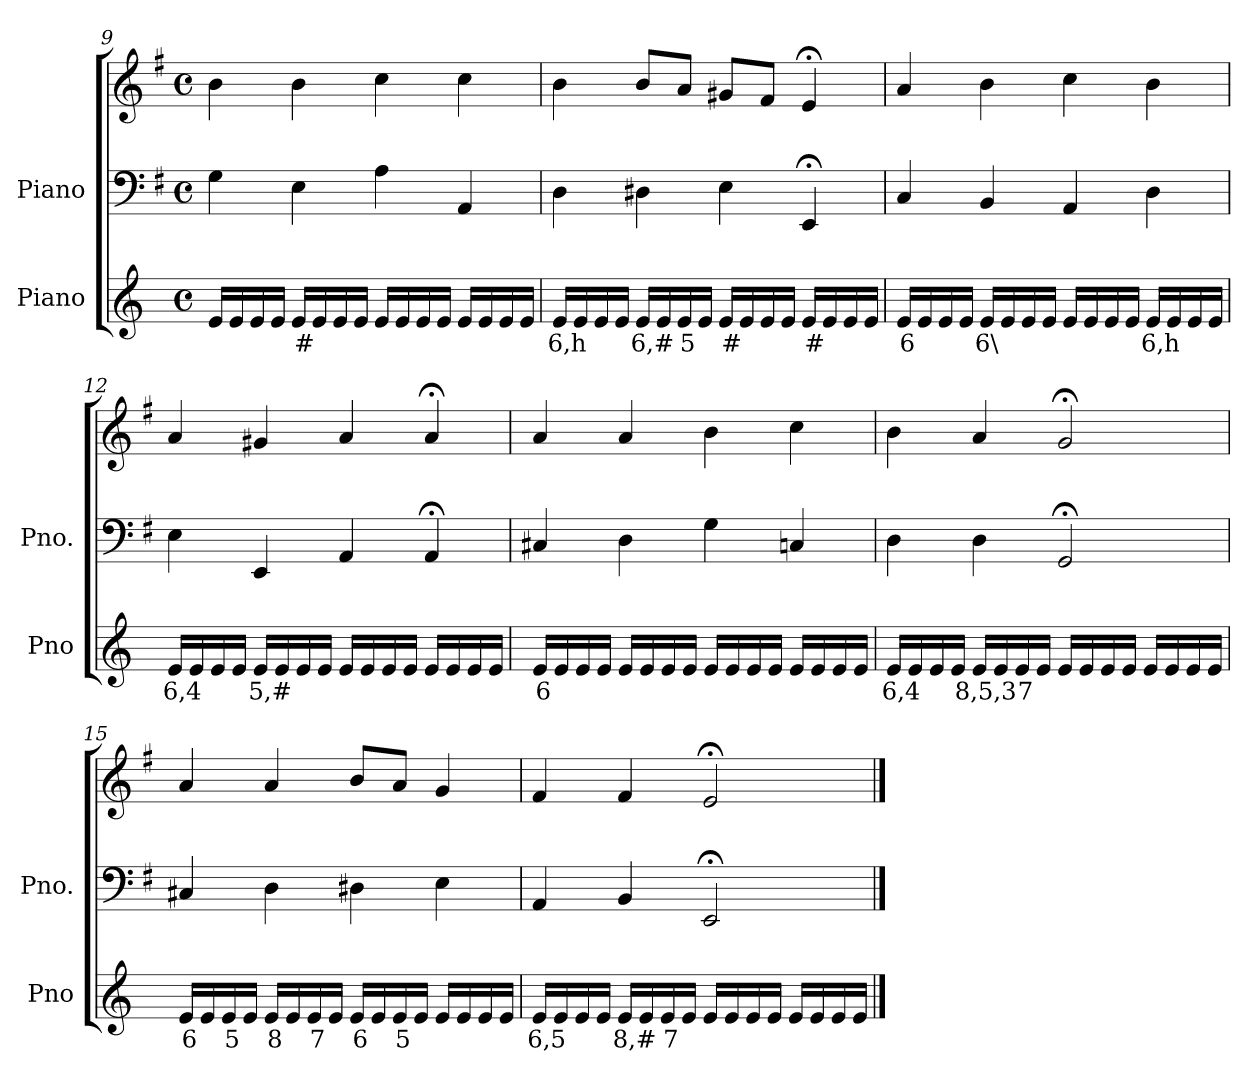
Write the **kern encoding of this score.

**kern	**text	**kern	**kern
*part2	*part2	*part1	*part1
*staff3	*staff3	*staff2	*staff1
*I"Piano	*	*I"Piano	*
*I'Pno	*	*I'Pno.	*
*clefG2	*	*clefF4	*clefG2
*k[]	*	*k[f#]	*k[f#]
*M4/4	*	*M4/4	*M4/4
*met(c)	*	*met(c)	*met(c)
=9	=9	=9	=9
16e/LL	.	4G\	4b\
16e/	.	.	.
16e/	.	.	.
16e/JJ	.	.	.
!	!LO:LY:b	!	!
16e/LL	#	4E\	4b\
16e/	.	.	.
16e/	.	.	.
16e/JJ	.	.	.
16e/LL	.	4A\	4cc\
16e/	.	.	.
16e/	.	.	.
16e/JJ	.	.	.
16e/LL	.	4AA/	4cc\
16e/	.	.	.
16e/	.	.	.
16e/JJ	.	.	.
=10	=10	=10	=10
!	!LO:LY:b	!	!
16e/LL	6,h	4D\	4b\
16e/	.	.	.
16e/	.	.	.
16e/JJ	.	.	.
!	!LO:LY:b	!	!
16e/LL	6,#	4D#X\	8b/L
16e/	.	.	.
!	!LO:LY:b	!	!
16e/	5	.	8a/J
16e/JJ	.	.	.
!	!LO:LY:b	!	!
16e/LL	#	4E\	8g#X/L
16e/	.	.	.
16e/	.	.	8f#/J
16e/JJ	.	.	.
!	!LO:LY:b	!	!
16e/LL	#	4EE;</	4e;</
16e/	.	.	.
16e/	.	.	.
16e/JJ	.	.	.
=11	=11	=11	=11
!	!LO:LY:b	!	!
16e/LL	6	4C/	4a/
16e/	.	.	.
16e/	.	.	.
16e/JJ	.	.	.
!	!LO:LY:b	!	!
16e/LL	6\	4BB/	4b\
16e/	.	.	.
16e/	.	.	.
16e/JJ	.	.	.
16e/LL	.	4AA/	4cc\
16e/	.	.	.
16e/	.	.	.
16e/JJ	.	.	.
!	!LO:LY:b	!	!
16e/LL	6,h	4D\	4b\
16e/	.	.	.
16e/	.	.	.
16e/JJ	.	.	.
=12	=12	=12	=12
!	!LO:LY:b	!	!
16e/LL	6,4	4E\	4a/
16e/	.	.	.
16e/	.	.	.
16e/JJ	.	.	.
!	!LO:LY:b	!	!
16e/LL	5,#	4EE/	4g#X/
16e/	.	.	.
16e/	.	.	.
16e/JJ	.	.	.
16e/LL	.	4AA/	4a/
16e/	.	.	.
16e/	.	.	.
16e/JJ	.	.	.
16e/LL	.	4AA;</	4a;</
16e/	.	.	.
16e/	.	.	.
16e/JJ	.	.	.
=13	=13	=13	=13
!	!LO:LY:b	!	!
16e/LL	6	4C#X/	4a/
16e/	.	.	.
16e/	.	.	.
16e/JJ	.	.	.
16e/LL	.	4D\	4a/
16e/	.	.	.
16e/	.	.	.
16e/JJ	.	.	.
16e/LL	.	4G\	4b\
16e/	.	.	.
16e/	.	.	.
16e/JJ	.	.	.
16e/LL	.	4Cn/	4cc\
16e/	.	.	.
16e/	.	.	.
16e/JJ	.	.	.
=14	=14	=14	=14
!	!LO:LY:b	!	!
16e/LL	6,4	4D\	4b\
16e/	.	.	.
16e/	.	.	.
16e/JJ	.	.	.
!	!LO:LY:b	!	!
16e/LL	8,5,3	4D\	4a/
16e/	.	.	.
!	!LO:LY:b	!	!
16e/	7	.	.
16e/JJ	.	.	.
16e/LL	.	2GG;</	2g;</
16e/	.	.	.
16e/	.	.	.
16e/JJ	.	.	.
16e/LL	.	.	.
16e/	.	.	.
16e/	.	.	.
16e/JJ	.	.	.
=15	=15	=15	=15
!	!LO:LY:b	!	!
16e/LL	6	4C#X/	4a/
16e/	.	.	.
!	!LO:LY:b	!	!
16e/	5	.	.
16e/JJ	.	.	.
!	!LO:LY:b	!	!
16e/LL	8	4D\	4a/
16e/	.	.	.
!	!LO:LY:b	!	!
16e/	7	.	.
16e/JJ	.	.	.
!	!LO:LY:b	!	!
16e/LL	6	4D#X\	8b/L
16e/	.	.	.
!	!LO:LY:b	!	!
16e/	5	.	8a/J
16e/JJ	.	.	.
16e/LL	.	4E\	4g/
16e/	.	.	.
16e/	.	.	.
16e/JJ	.	.	.
=16	=16	=16	=16
!	!LO:LY:b	!	!
16e/LL	6,5	4AA/	4f#/
16e/	.	.	.
16e/	.	.	.
16e/JJ	.	.	.
!	!LO:LY:b	!	!
16e/LL	8,#	4BB/	4f#/
16e/	.	.	.
!	!LO:LY:b	!	!
16e/	7	.	.
16e/JJ	.	.	.
16e/LL	.	2EE;</	2e;</
16e/	.	.	.
16e/	.	.	.
16e/JJ	.	.	.
16e/LL	.	.	.
16e/	.	.	.
16e/	.	.	.
16e/JJ	.	.	.
==	==	==	==
*-	*-	*-	*-
